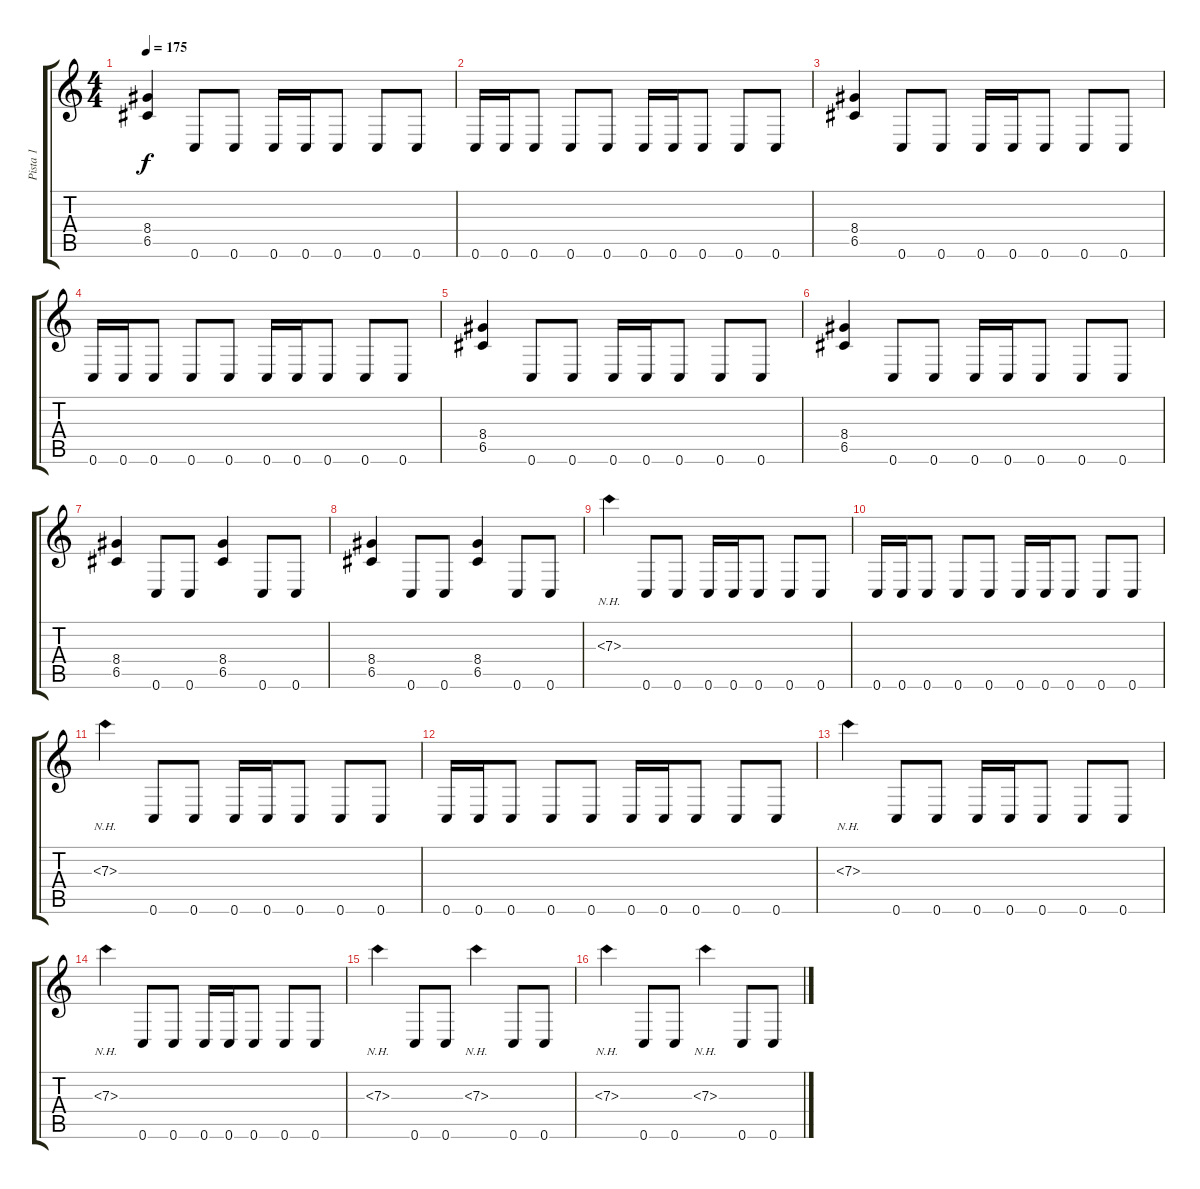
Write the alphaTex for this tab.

\track ("Pista 1" "Pista 1") {instrument distortionguitar}
\staff {score tabs}
\tuning (D4 A3 F3 C3 G2 C2) {hide}
\ts (4 4)
\tempo 175
\clef g2
\ks c
(8.4 6.5).4{dy f} 0.6.8 0.6.8 0.6.16 0.6.16 0.6.8 0.6.8 0.6.8 |
0.6.16 0.6.16 0.6.8 0.6.8 0.6.8 0.6.16 0.6.16 0.6.8 0.6.8 0.6.8 |
(8.4 6.5).4 0.6.8 0.6.8 0.6.16 0.6.16 0.6.8 0.6.8 0.6.8 |
0.6.16 0.6.16 0.6.8 0.6.8 0.6.8 0.6.16 0.6.16 0.6.8 0.6.8 0.6.8 |
(8.4 6.5).4 0.6.8 0.6.8 0.6.16 0.6.16 0.6.8 0.6.8 0.6.8 |
(8.4 6.5).4 0.6.8 0.6.8 0.6.16 0.6.16 0.6.8 0.6.8 0.6.8 |
(8.4 6.5).4 0.6.8 0.6.8 (8.4 6.5).4 0.6.8 0.6.8 |
(8.4 6.5).4 0.6.8 0.6.8 (8.4 6.5).4 0.6.8 0.6.8 |
7.3{nh}.4 0.6.8 0.6.8 0.6.16 0.6.16 0.6.8 0.6.8 0.6.8 |
0.6.16 0.6.16 0.6.8 0.6.8 0.6.8 0.6.16 0.6.16 0.6.8 0.6.8 0.6.8 |
7.3{nh}.4 0.6.8 0.6.8 0.6.16 0.6.16 0.6.8 0.6.8 0.6.8 |
0.6.16 0.6.16 0.6.8 0.6.8 0.6.8 0.6.16 0.6.16 0.6.8 0.6.8 0.6.8 |
7.3{nh}.4 0.6.8 0.6.8 0.6.16 0.6.16 0.6.8 0.6.8 0.6.8 |
7.3{nh}.4 0.6.8 0.6.8 0.6.16 0.6.16 0.6.8 0.6.8 0.6.8 |
7.3{nh}.4 0.6.8 0.6.8 7.3{nh}.4 0.6.8 0.6.8 |
7.3{nh}.4 0.6.8 0.6.8 7.3{nh}.4 0.6.8 0.6.8
